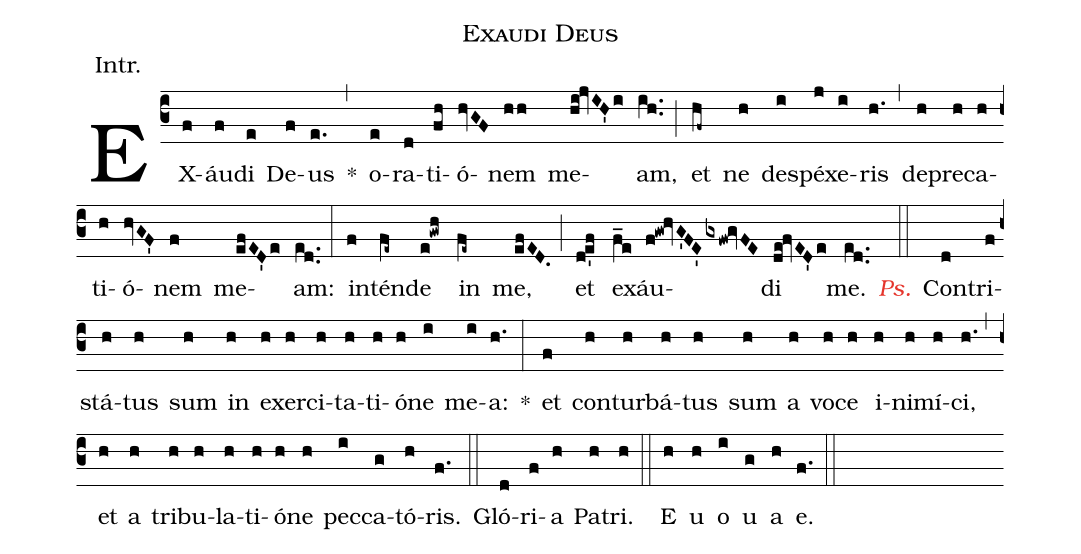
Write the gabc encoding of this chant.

name:Exaudi Deus;
annotation:Intr.;
mode:5;
office-part:Introit;
%%
(c3) EX(f)áu(f)di(e) De(f)us(e.) *(,)
o(e)ra(d)ti(fh)ó(hvGF)nem(hh) me(hi!jvIH'i)am,(ih..) (;)
et(hf~) ne(h) des(i)pé(j)xe(i)ris(h.) (,)
de(h)pre(h)ca(h)ti(h)ó(hvGF')nem(f) me(efED'e)am:(ed..) (:)
in(f)tén(fe~)de(e!gwh) in(fe~) me,(efED.) (;)
et(d!e'f) ex(f_e)áu(f!gw!hvG'FE'gxfw!gvFE)di(de!fvED'e) me.(ed..) <c><i>Ps.</i></c>(::)
Con(d)tri(f)stá(h)tus(h) sum(h) in(h) ex(h)er(h)ci(h)ta(h)ti(h)ó(h)ne(i) me(i)a:(h.) *(:)
et(f) con(h)tur(h)bá(h)tus(h) sum(h) a(h) vo(h)ce(h) i(h)ni(h)mí(h)ci,(h.) (,)
et(h) a(h) tri(h)bu(h)la(h)ti(h)ó(h)ne(h) pec(i)ca(g)tó(h)ris.(f.) (::)
Gló(d)ri(f)a(h) Pa(h)tri.(h) (::)
<eu>E(h) u(h) o(i) u(g) a(h) e.</eu>(f.) (::)
